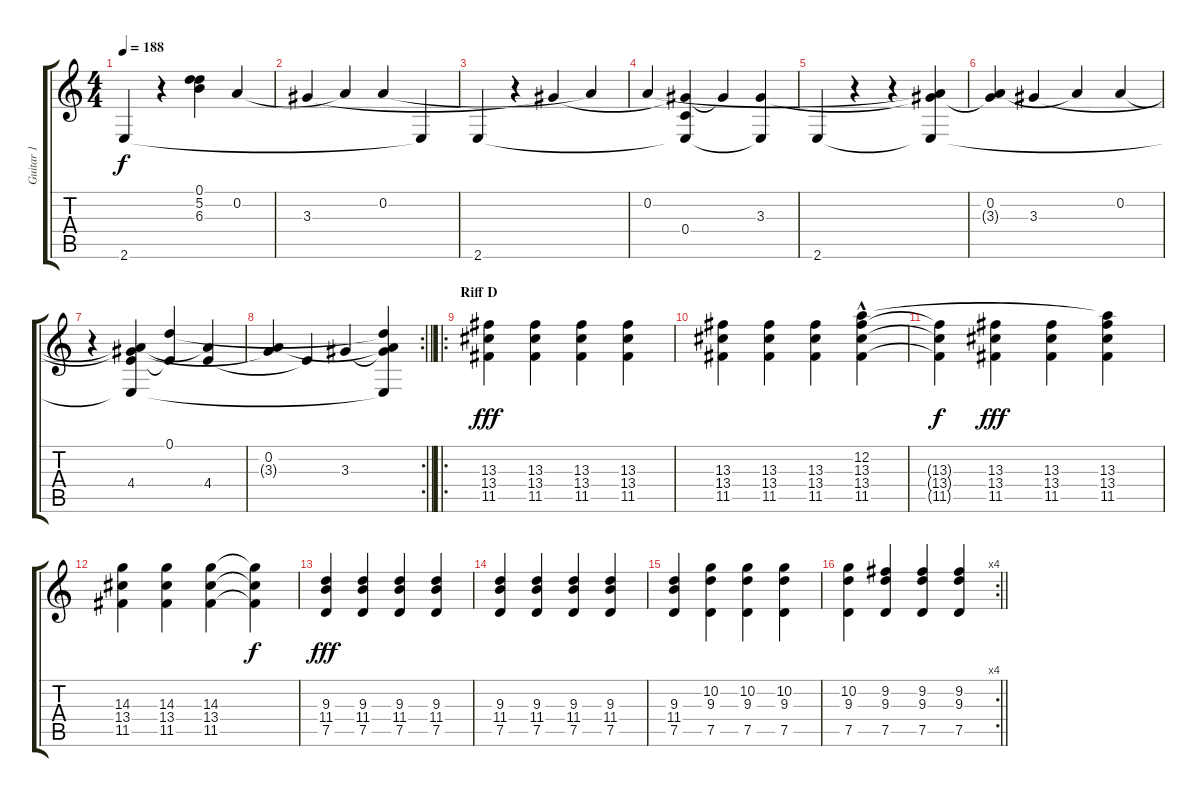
\track ("Guitar 1" "Guitar 1") {instrument overdrivenguitar}
\staff {score tabs}
\tuning (D4 A3 F3 C3 G2 D2) {hide}
\ts (4 4)
\tempo 188
\clef g2
\ks c
2.6.4{dy f} r.4 (0.1{t} 5.2{t} 6.3{t}).4 0.2.4 |
3.3.4 0.2{t}.4 0.2.4 2.6{t}.4 |
2.6.4 r.4 3.3{t}.4 0.2{t}.4 |
0.2.4 (3.3{t} 0.4 2.6{t}).4 3.3{t}.4 (3.3 2.6{t}).4 |
2.6.4 r.4 r.4 (0.2{t} 3.3{t} 2.6{t}).4 |
(0.2 3.3{t}).4 3.3.4 0.2{t}.4 0.2.4 |
r.4 (0.2{t} 3.3{t} 4.4 2.6{t}).4 (0.1 4.4{t}).4 (0.2{t} 4.4).4 |
\rc 2
\barLineRight lightlight
(0.2 3.3{t}).4 4.4{t}.4 3.3.4 (0.1{t} 0.2{t} 3.3{t} 2.6{t}).4 |
\ro
\section ("" "Riff D")
(13.3 13.4 11.5).4{dy fff volume 10} (13.3 13.4 11.5).4 (13.3 13.4 11.5).4 (13.3 13.4 11.5).4 |
(13.3 13.4 11.5).4 (13.3 13.4 11.5).4 (13.3 13.4 11.5).4 (12.2{hac} 13.3 13.4 11.5).4 |
(13.3{t} 13.4{t} 11.5{t}).4{dy f} (13.3 13.4 11.5).4{dy fff} (13.3 13.4 11.5).4 (12.2{t} 13.3 13.4 11.5).4 |
(14.3 13.4 11.5).4 (14.3 13.4 11.5).4 (14.3 13.4 11.5).4 (14.3{t} 13.4{t} 11.5{t}).4{dy f} |
(9.3 11.4 7.5).4{dy fff} (9.3 11.4 7.5).4 (9.3 11.4 7.5).4 (9.3 11.4 7.5).4 |
(9.3 11.4 7.5).4 (9.3 11.4 7.5).4 (9.3 11.4 7.5).4 (9.3 11.4 7.5).4 |
(9.3 11.4 7.5).4 (10.2 9.3 7.5).4 (10.2 9.3 7.5).4 (10.2 9.3 7.5).4 |
\rc 4
\barLineRight lightlight
(10.2 9.3 7.5).4 (9.2 9.3 7.5).4 (9.2 9.3 7.5).4 (9.2 9.3 7.5).4
